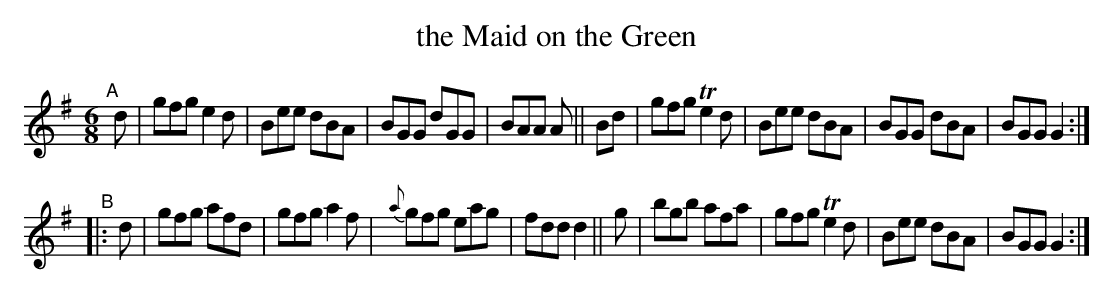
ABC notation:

X:1
T: the Maid on the Green
M: 6/8
L: 1/8
K: G
"^A"\
[|] d | gfg  e2d | Bee dBA | BGG dGG | BAA A \
|| Bd | gfg Te2d | Bee dBA | BGG dBA | BGG G2 :|
"^B"\
|: d | gfg afd | gfg  a2f | {a}gfg eag | fdd d2 \
|| g | bgb afa | gfg Te2d |    Bee dBA | BGG G2 :|
